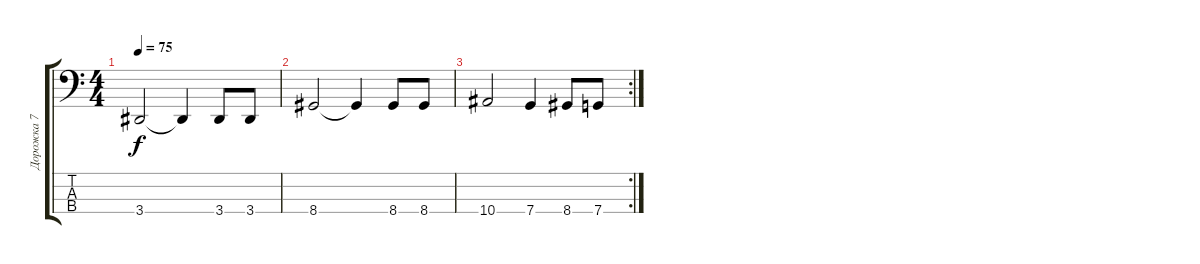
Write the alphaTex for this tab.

\track ("Дорожка 7" "Дорожка 7") {instrument electricbassfinger}
\staff {score tabs}
\tuning (F2 C2 G1 C1) {hide}
\ts (4 4)
\tempo 75
\clef f4
\ks c
3.4.2{dy f} 3.4{t}.4 3.4.8 3.4.8 |
8.4.2 8.4{t}.4 8.4.8 8.4.8 |
\rc 2
10.4.2 7.4.4 8.4.8 7.4.8
